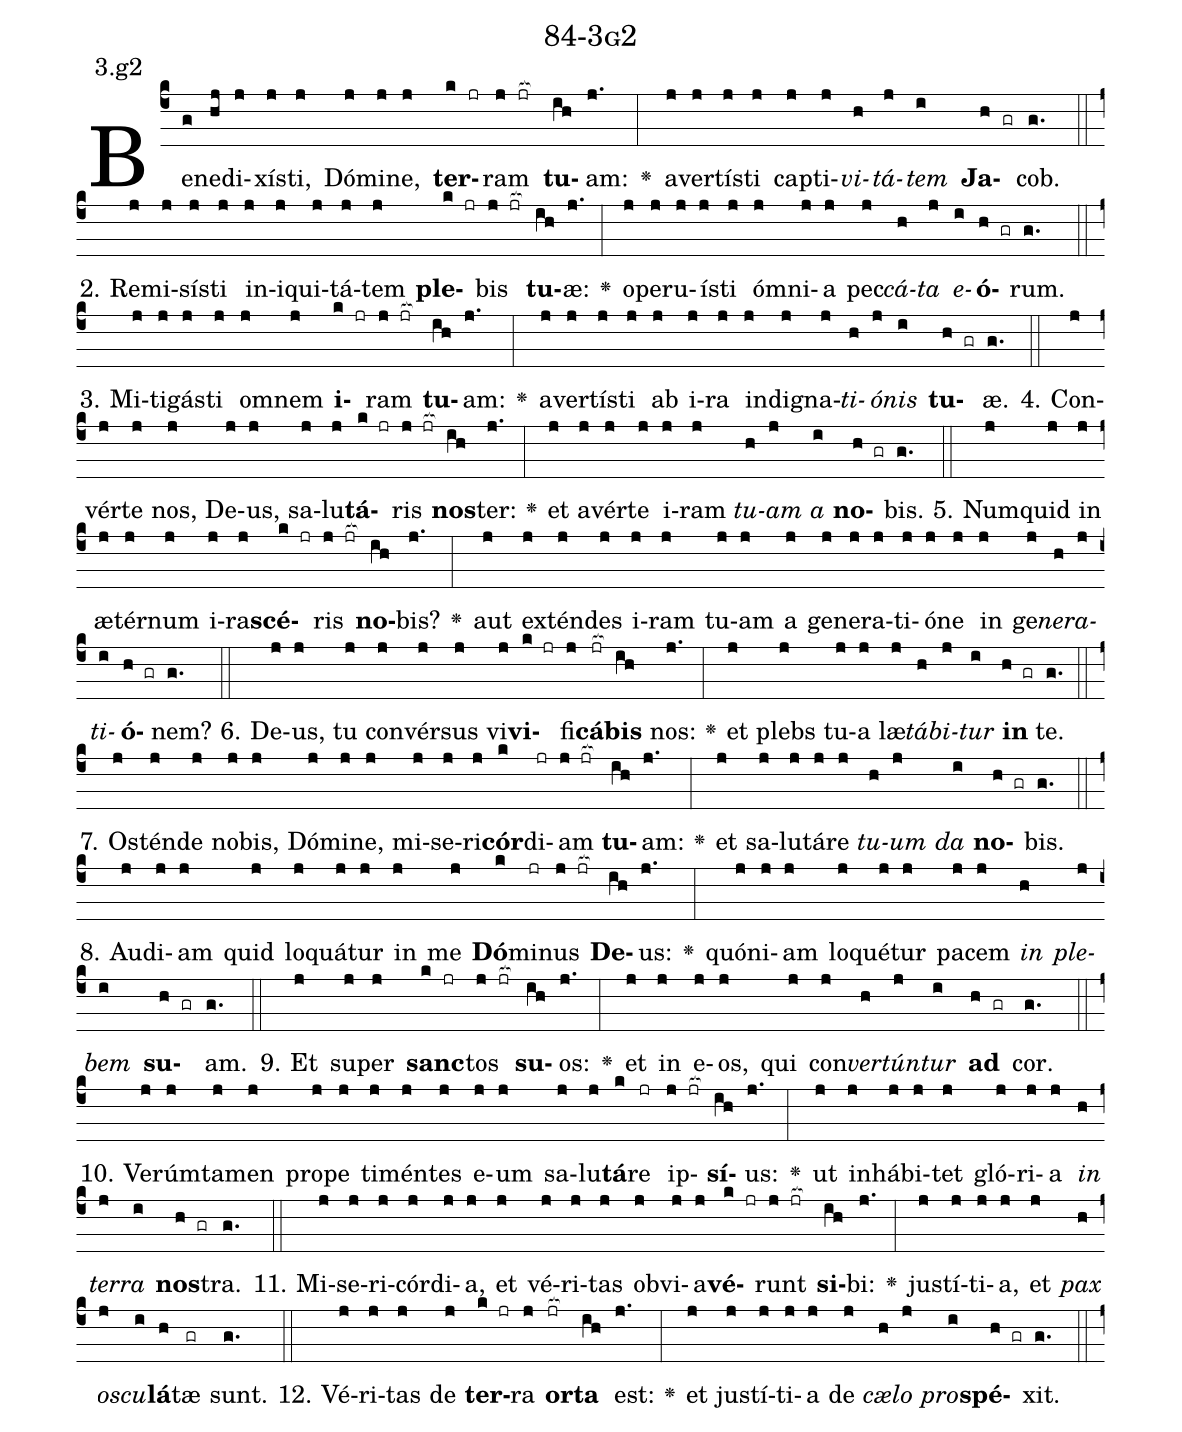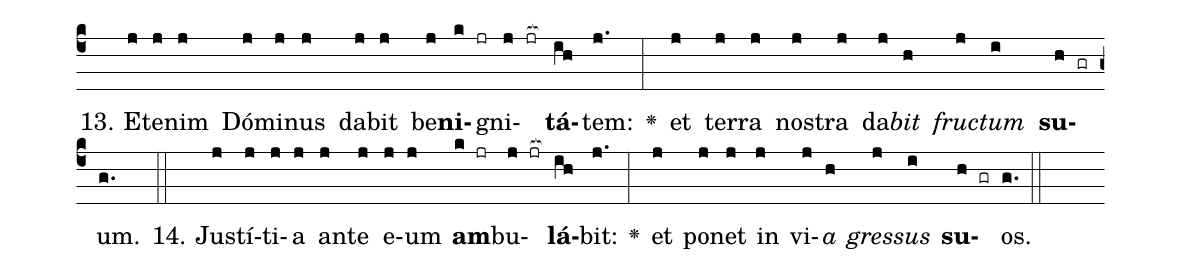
name: 84-3g2;
annotation: 3.g2;
%%
(c4)Be(g)ne(hj)di(j)xís(j)ti,(j) Dó(j)mi(j)ne,(j) <b>ter</b>(k jr)ram(j jr[ocb:1{]) <b>tu</b>(ih[ocb:0}])am:(j.) <v>\greheightstar</v>(:) a(j)ver(j)tís(j)ti(j) cap(j)ti(j)<i>vi</i>(h)<i>tá</i>(j)<i>tem</i>(i) <b>Ja</b>(h gr)cob.(g.) (::)
2. Re(j)mi(j)sís(j)ti(j) in(j)i(j)qui(j)tá(j)tem(j) <b>ple</b>(k jr)bis(j jr[ocb:1{]) <b>tu</b>(ih[ocb:0}])æ:(j.) <v>\greheightstar</v>(:) o(j)pe(j)ru(j)ís(j)ti(j) óm(j)ni(j)a(j) pec(j)<i>cá</i>(h)<i>ta</i>(j) <i>e</i>(i)<b>ó</b>(h gr)rum.(g.) (::)
3. Mi(j)ti(j)gás(j)ti(j) om(j)nem(j) <b>i</b>(k jr)ram(j jr[ocb:1{]) <b>tu</b>(ih[ocb:0}])am:(j.) <v>\greheightstar</v>(:) a(j)ver(j)tís(j)ti(j) ab(j) i(j)ra(j) in(j)di(j)gna(j)<i>ti</i>(h)<i>ó</i>(j)<i>nis</i>(i) <b>tu</b>(h gr)æ.(g.) (::)
4. Con(j)vér(j)te(j) nos,(j) De(j)us,(j) sa(j)lu(j)<b>tá</b>(k jr)ris(j jr[ocb:1{]) <b>nos</b>(ih[ocb:0}])ter:(j.) <v>\greheightstar</v>(:) et(j) a(j)vér(j)te(j) i(j)ram(j) <i>tu</i>(h)<i>am</i>(j) <i>a</i>(i) <b>no</b>(h gr)bis.(g.) (::)
5. Num(j)quid(j) in(j) æ(j)tér(j)num(j) i(j)ra(j)<b>scé</b>(k jr)ris(j jr[ocb:1{]) <b>no</b>(ih[ocb:0}])bis?(j.) <v>\greheightstar</v>(:) aut(j) ex(j)tén(j)des(j) i(j)ram(j) tu(j)am(j) a(j) ge(j)ne(j)ra(j)ti(j)ó(j)ne(j) in(j) ge(j)<i>ne</i>(h)<i>ra</i>(j)<i>ti</i>(i)<b>ó</b>(h gr)nem?(g.) (::)
6. De(j)us,(j) tu(j) con(j)vér(j)sus(j) vi(j)<b>vi</b>(k jr)fi(j)<b>cá</b>(jr[ocb:1{])<b>bis</b>(ih[ocb:0}]) nos:(j.) <v>\greheightstar</v>(:) et(j) plebs(j) tu(j)a(j) læ(j)<i>tá</i>(h)<i>bi</i>(j)<i>tur</i>(i) <b>in</b>(h gr) te.(g.) (::)
7. Os(j)tén(j)de(j) no(j)bis,(j) Dó(j)mi(j)ne,(j) mi(j)se(j)ri(j)<b>cór</b>(k)di(jr)am(j jr[ocb:1{]) <b>tu</b>(ih[ocb:0}])am:(j.) <v>\greheightstar</v>(:) et(j) sa(j)lu(j)tá(j)re(j) <i>tu</i>(h)<i>um</i>(j) <i>da</i>(i) <b>no</b>(h gr)bis.(g.) (::)
8. Au(j)di(j)am(j) quid(j) lo(j)quá(j)tur(j) in(j) me(j) <b>Dó</b>(k)mi(jr)nus(j jr[ocb:1{]) <b>De</b>(ih[ocb:0}])us:(j.) <v>\greheightstar</v>(:) quón(j)i(j)am(j) lo(j)qué(j)tur(j) pa(j)cem(j) <i>in</i>(h) <i>ple</i>(j)<i>bem</i>(i) <b>su</b>(h gr)am.(g.) (::)
9. Et(j) su(j)per(j) <b>sanc</b>(k jr)tos(j jr[ocb:1{]) <b>su</b>(ih[ocb:0}])os:(j.) <v>\greheightstar</v>(:) et(j) in(j) e(j)os,(j) qui(j) con(j)<i>ver</i>(h)<i>tún</i>(j)<i>tur</i>(i) <b>ad</b>(h gr) cor.(g.) (::)
10. Ve(j)rúm(j)ta(j)men(j) pro(j)pe(j) ti(j)mén(j)tes(j) e(j)um(j) sa(j)lu(j)<b>tá</b>(k)re(jr) ip(j jr[ocb:1{])<b>sí</b>(ih[ocb:0}])us:(j.) <v>\greheightstar</v>(:) ut(j) in(j)há(j)bi(j)tet(j) gló(j)ri(j)a(j) <i>in</i>(h) <i>ter</i>(j)<i>ra</i>(i) <b>nos</b>(h gr)tra.(g.) (::)
11. Mi(j)se(j)ri(j)cór(j)di(j)a,(j) et(j) vé(j)ri(j)tas(j) ob(j)vi(j)a(j)<b>vé</b>(k jr)runt(j jr[ocb:1{]) <b>si</b>(ih[ocb:0}])bi:(j.) <v>\greheightstar</v>(:) jus(j)tí(j)ti(j)a,(j) et(j) <i>pax</i>(h) <i>os</i>(j)<i>cu</i>(i)<b>lá</b>(h)tæ(gr) sunt.(g.) (::)
12. Vé(j)ri(j)tas(j) de(j) <b>ter</b>(k jr)ra(j) <b>or</b>(jr[ocb:1{])<b>ta</b>(ih[ocb:0}]) est:(j.) <v>\greheightstar</v>(:) et(j) jus(j)tí(j)ti(j)a(j) de(j) <i>cæ</i>(h)<i>lo</i>(j) <i>pro</i>(i)<b>spé</b>(h gr)xit.(g.) (::)
13. Et(j)e(j)nim(j) Dó(j)mi(j)nus(j) da(j)bit(j) be(j)<b>ni</b>(k jr)gni(j jr[ocb:1{])<b>tá</b>(ih[ocb:0}])tem:(j.) <v>\greheightstar</v>(:) et(j) ter(j)ra(j) nos(j)tra(j) da(j)<i>bit</i>(h) <i>fruc</i>(j)<i>tum</i>(i) <b>su</b>(h gr)um.(g.) (::)
14. Jus(j)tí(j)ti(j)a(j) an(j)te(j) e(j)um(j) <b>am</b>(k jr)bu(j jr[ocb:1{])<b>lá</b>(ih[ocb:0}])bit:(j.) <v>\greheightstar</v>(:) et(j) po(j)net(j) in(j) vi(j)<i>a</i>(h) <i>gres</i>(j)<i>sus</i>(i) <b>su</b>(h gr)os.(g.) (::)
